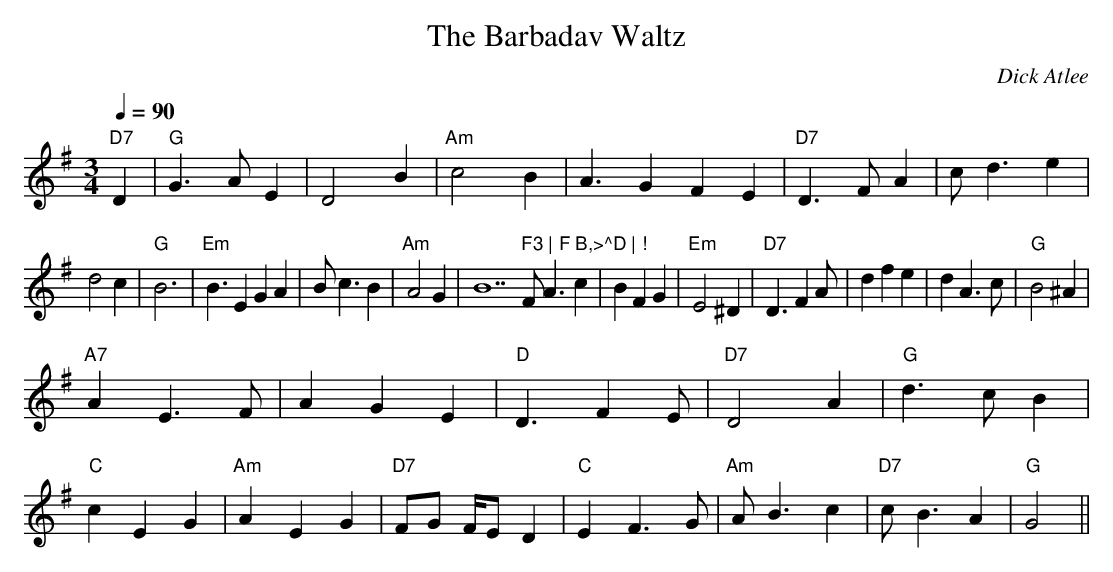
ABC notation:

X:1
T:The Barbadav Waltz
M:3/4
L:1/4
Q:1/4=90
C:Dick Atlee
K:G
"D7" D | "G" G>A E | D2 B | "Am" c2 B | A3/2 GFE | "D7" D>F A | c<d e | !
d2 c |"G" B3 | "Em" B3/2 EGA | B<c B | "Am" A2 G | B7" F3 | F B,>^D | !
F<A c | B F G | "Em" E2 ^D | "D7" D3/2 F A/2 | d f e | d A>c | "G" B2 ^A | !
"A7" A E>F | A G E | "D" D3/2 F E/2 | "D7" D2 A | "G" d>c B | !
"C" c E G | "Am" A E G | "D7" F/2G/2 F//2E/2 D | "C" E F>G |
"Am" A<B c | "D7" c<B A | "G" G2 ||
